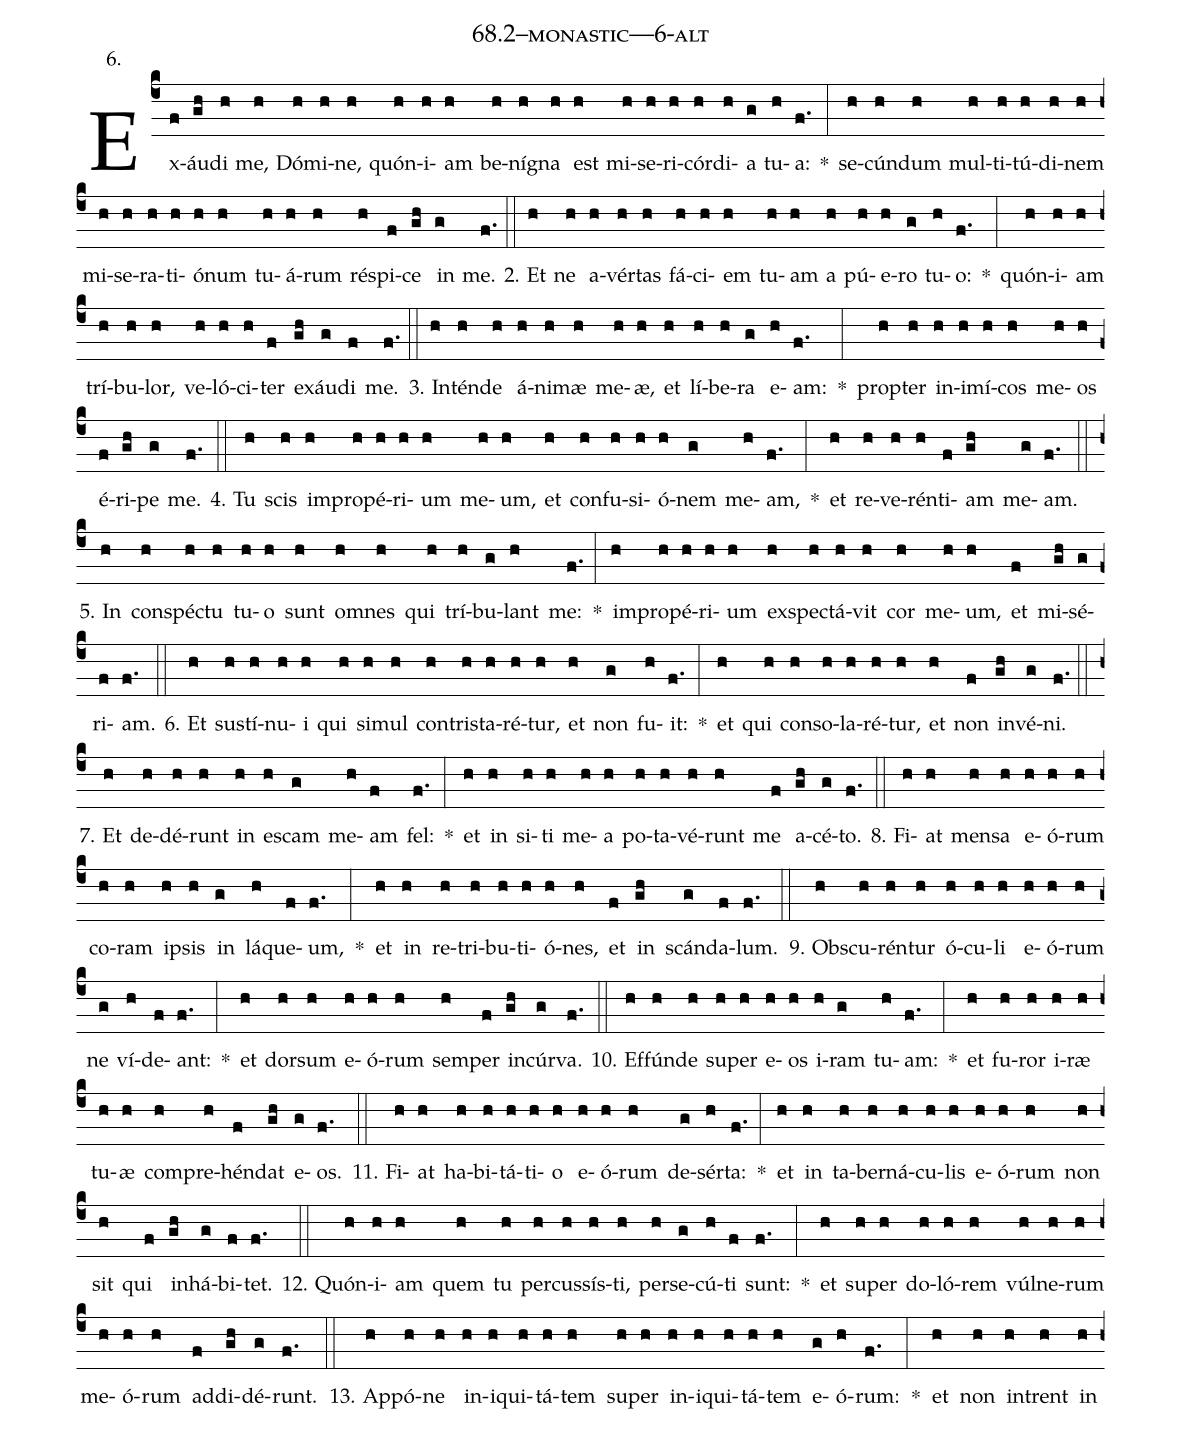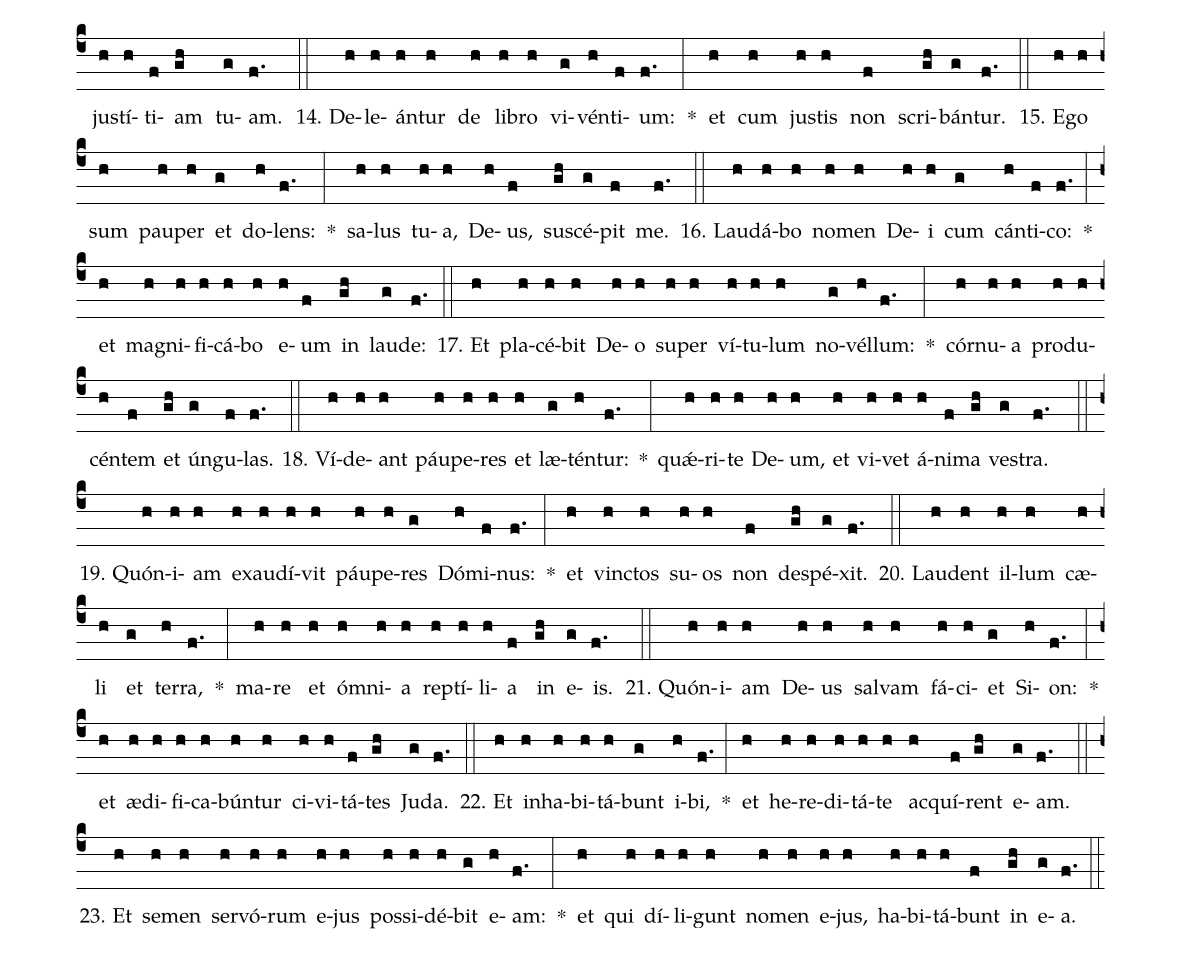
name: 68.2--monastic---6-alt;
annotation: 6.;
%%
(c4)Ex(f)áu(gh)di(h) me,(h) Dó(h)mi(h)ne,(h) quón(h)i(h)am(h) be(h)ní(h)gna(h) est(h) mi(h)se(h)ri(h)cór(h)di(h)a(g) tu(h)a:(f.) *(:) se(h)cún(h)dum(h) mul(h)ti(h)tú(h)di(h)nem(h) mi(h)se(h)ra(h)ti(h)ó(h)num(h) tu(h)á(h)rum(h) ré(h)spi(f)ce(gh) in(g) me.(f.) (::)
2. Et(h) ne(h) a(h)vér(h)tas(h) fá(h)ci(h)em(h) tu(h)am(h) a(h) pú(h)e(h)ro(g) tu(h)o:(f.) *(:) quón(h)i(h)am(h) trí(h)bu(h)lor,(h) ve(h)ló(h)ci(h)ter(f) ex(gh)áu(g)di(f) me.(f.) (::)
3. In(h)tén(h)de(h) á(h)ni(h)mæ(h) me(h)æ,(h) et(h) lí(h)be(h)ra(g) e(h)am:(f.) *(:) prop(h)ter(h) in(h)i(h)mí(h)cos(h) me(h)os(h) é(f)ri(gh)pe(g) me.(f.) (::)
4. Tu(h) scis(h) im(h)pro(h)pé(h)ri(h)um(h) me(h)um,(h) et(h) con(h)fu(h)si(h)ó(h)nem(g) me(h)am,(f.) *(:) et(h) re(h)ve(h)rén(h)ti(f)am(gh) me(g)am.(f.) (::)
5. In(h) con(h)spéc(h)tu(h) tu(h)o(h) sunt(h) om(h)nes(h) qui(h) trí(h)bu(g)lant(h) me:(f.) *(:) im(h)pro(h)pé(h)ri(h)um(h) ex(h)spec(h)tá(h)vit(h) cor(h) me(h)um,(h) et(f) mi(gh)sé(g)ri(f)am.(f.) (::)
6. Et(h) sus(h)tí(h)nu(h)i(h) qui(h) si(h)mul(h) con(h)tris(h)ta(h)ré(h)tur,(h) et(h) non(g) fu(h)it:(f.) *(:) et(h) qui(h) con(h)so(h)la(h)ré(h)tur,(h) et(h) non(f) in(gh)vé(g)ni.(f.) (::)
7. Et(h) de(h)dé(h)runt(h) in(h) es(h)cam(g) me(h)am(f) fel:(f.) *(:) et(h) in(h) si(h)ti(h) me(h)a(h) po(h)ta(h)vé(h)runt(h) me(f) a(gh)cé(g)to.(f.) (::)
8. Fi(h)at(h) men(h)sa(h) e(h)ó(h)rum(h) co(h)ram(h) ip(h)sis(h) in(g) lá(h)que(f)um,(f.) *(:) et(h) in(h) re(h)tri(h)bu(h)ti(h)ó(h)nes,(h) et(f) in(gh) scán(g)da(f)lum.(f.) (::)
9. Obs(h)cu(h)rén(h)tur(h) ó(h)cu(h)li(h) e(h)ó(h)rum(h) ne(g) ví(h)de(f)ant:(f.) *(:) et(h) dor(h)sum(h) e(h)ó(h)rum(h) sem(h)per(f) in(gh)cúr(g)va.(f.) (::)
10. Ef(h)fún(h)de(h) su(h)per(h) e(h)os(h) i(h)ram(g) tu(h)am:(f.) *(:) et(h) fu(h)ror(h) i(h)ræ(h) tu(h)æ(h) com(h)pre(h)hén(f)dat(gh) e(g)os.(f.) (::)
11. Fi(h)at(h) ha(h)bi(h)tá(h)ti(h)o(h) e(h)ó(h)rum(h) de(g)sér(h)ta:(f.) *(:) et(h) in(h) ta(h)ber(h)ná(h)cu(h)lis(h) e(h)ó(h)rum(h) non(h) sit(h) qui(f) in(gh)há(g)bi(f)tet.(f.) (::)
12. Quón(h)i(h)am(h) quem(h) tu(h) per(h)cus(h)sís(h)ti,(h) per(h)se(g)cú(h)ti(f) sunt:(f.) *(:) et(h) su(h)per(h) do(h)ló(h)rem(h) vúl(h)ne(h)rum(h) me(h)ó(h)rum(h) ad(f)di(gh)dé(g)runt.(f.) (::)
13. Ap(h)pó(h)ne(h) in(h)i(h)qui(h)tá(h)tem(h) su(h)per(h) in(h)i(h)qui(h)tá(h)tem(h) e(g)ó(h)rum:(f.) *(:) et(h) non(h) in(h)trent(h) in(h) jus(h)tí(h)ti(f)am(gh) tu(g)am.(f.) (::)
14. De(h)le(h)án(h)tur(h) de(h) li(h)bro(h) vi(g)vén(h)ti(f)um:(f.) *(:) et(h) cum(h) jus(h)tis(h) non(f) scri(gh)bán(g)tur.(f.) (::)
15. E(h)go(h) sum(h) pau(h)per(h) et(g) do(h)lens:(f.) *(:) sa(h)lus(h) tu(h)a,(h) De(h)us,(f) su(gh)scé(g)pit(f) me.(f.) (::)
16. Lau(h)dá(h)bo(h) no(h)men(h) De(h)i(h) cum(g) cán(h)ti(f)co:(f.) *(:) et(h) ma(h)gni(h)fi(h)cá(h)bo(h) e(h)um(f) in(gh) lau(g)de:(f.) (::)
17. Et(h) pla(h)cé(h)bit(h) De(h)o(h) su(h)per(h) ví(h)tu(h)lum(h) no(g)vél(h)lum:(f.) *(:) cór(h)nu(h)a(h) pro(h)du(h)cén(h)tem(f) et(gh) ún(g)gu(f)las.(f.) (::)
18. Ví(h)de(h)ant(h) páu(h)pe(h)res(h) et(h) læ(g)tén(h)tur:(f.) *(:) quǽ(h)ri(h)te(h) De(h)um,(h) et(h) vi(h)vet(h) á(h)ni(f)ma(gh) ves(g)tra.(f.) (::)
19. Quón(h)i(h)am(h) ex(h)au(h)dí(h)vit(h) páu(h)pe(h)res(g) Dó(h)mi(f)nus:(f.) *(:) et(h) vinc(h)tos(h) su(h)os(h) non(f) de(gh)spé(g)xit.(f.) (::)
20. Lau(h)dent(h) il(h)lum(h) cæ(h)li(h) et(g) ter(h)ra,(f.) *(:) ma(h)re(h) et(h) óm(h)ni(h)a(h) rep(h)tí(h)li(h)a(f) in(gh) e(g)is.(f.) (::)
21. Quón(h)i(h)am(h) De(h)us(h) sal(h)vam(h) fá(h)ci(h)et(g) Si(h)on:(f.) *(:) et(h) æ(h)di(h)fi(h)ca(h)bún(h)tur(h) ci(h)vi(h)tá(f)tes(gh) Ju(g)da.(f.) (::)
22. Et(h) in(h)ha(h)bi(h)tá(h)bunt(g) i(h)bi,(f.) *(:) et(h) he(h)re(h)di(h)tá(h)te(h) ac(h)quí(f)rent(gh) e(g)am.(f.) (::)
23. Et(h) se(h)men(h) ser(h)vó(h)rum(h) e(h)jus(h) pos(h)si(h)dé(h)bit(g) e(h)am:(f.) *(:) et(h) qui(h) dí(h)li(h)gunt(h) no(h)men(h) e(h)jus,(h) ha(h)bi(h)tá(h)bunt(f) in(gh) e(g)a.(f.) (::)
